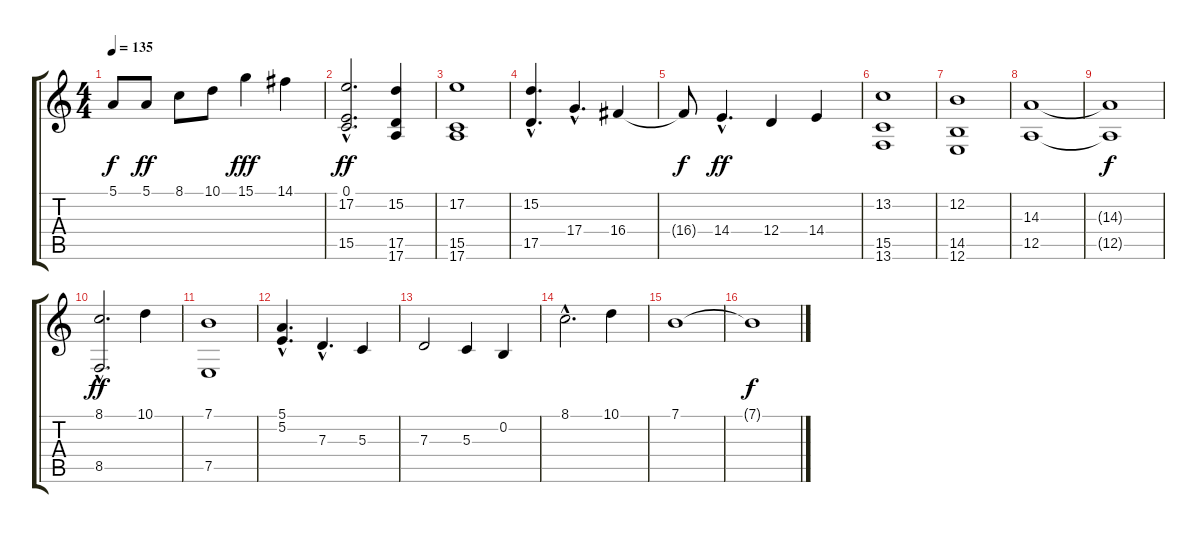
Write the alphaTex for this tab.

\track "" {instrument violin}
\staff {score tabs}
\tuning (E4 B3 G3 D3 A2 E2) {hide}
\ts (4 4)
\tempo 135
\clef g2
\ks c
5.1{t}.8{dy f} 5.1.8{dy ff} 8.1.8 10.1.8 15.1.4{dy fff} 14.1.4 |
(0.1{hac} 17.2{hac} 15.5{hac}).2{d dy ff} (15.2 17.5 17.6).4 |
(17.2 15.5 17.6).1 |
(15.2 17.5{hac}).4{d} 17.4{hac}.4{d} 16.4.4 |
16.4{t}.8{dy f} 14.4{hac}.4{d dy ff} 12.4.4 14.4.4 |
(13.2 15.5 13.6).1 |
(12.2 14.5 12.6).1 |
(14.3 12.5).1 |
(14.3{t} 12.5{t}).1{dy f} |
(8.1{hac} 8.5).2{d dy ff} 10.1.4 |
(7.1 7.5).1 |
(5.1 5.2{hac}).4{d} 7.3{hac}.4{d} 5.3.4 |
7.3.2 5.3.4 0.2.4 |
8.1{hac}.2{d} 10.1.4 |
7.1.1 |
7.1{t}.1{dy f}
